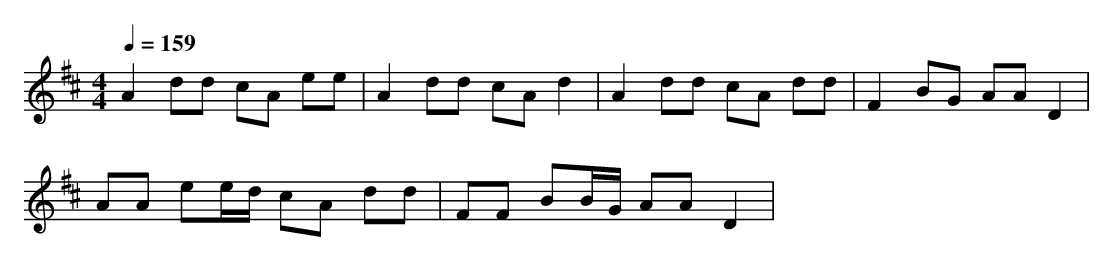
X:1
T:
M: 4/4
L: 1/8
Q:1/4=159
K:D % 2 sharps
A2 dd cA ee|A2 dd cA d2|A2 dd cA dd|F2 BG AA D2|
AA ee/2d/2 cA dd|FF BB/2G/2 AA D2|
